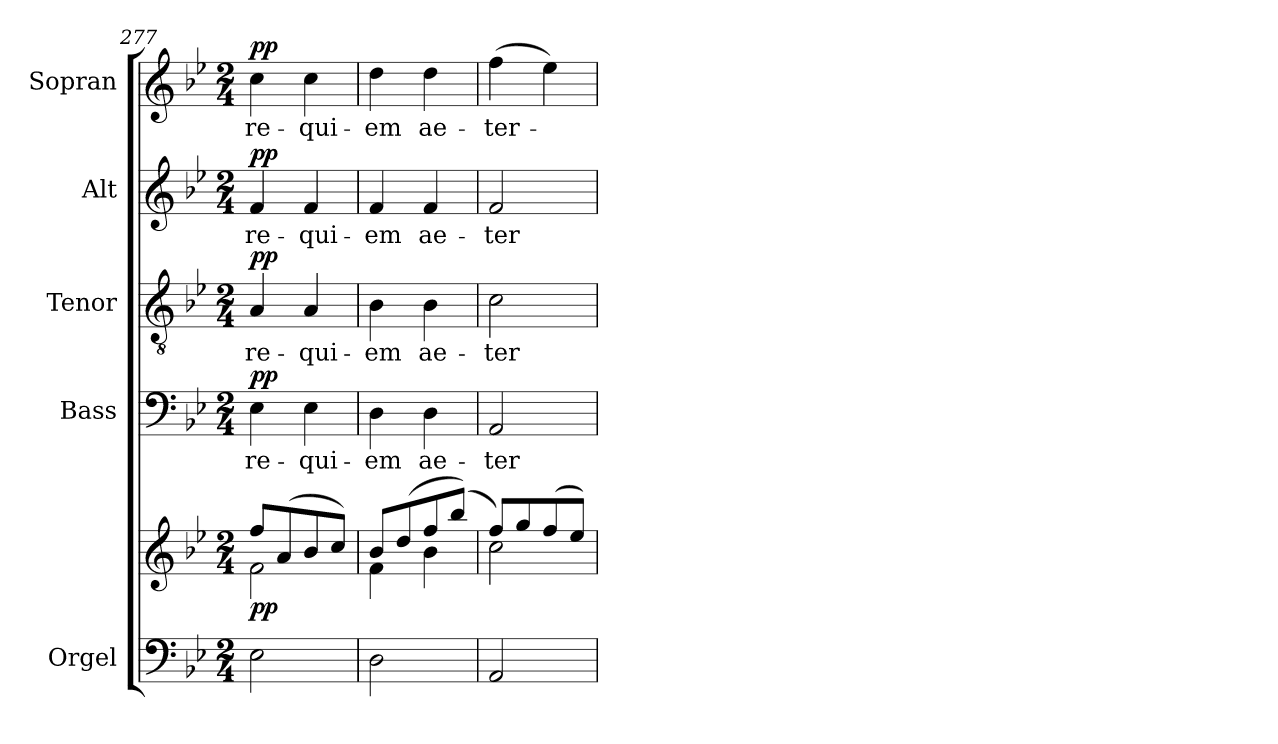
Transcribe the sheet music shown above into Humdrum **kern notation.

**kern	**kern	**dynam	**kern	**text	**dynam	**kern	**text	**dynam	**kern	**text	**dynam	**kern	**text	**dynam
*part5	*part5	*part5	*part4	*part4	*part4	*part3	*part3	*part3	*part2	*part2	*part2	*part1	*part1	*part1
*staff6	*staff5	*staff5/6	*staff4	*staff4	*staff4	*staff3	*staff3	*staff3	*staff2	*staff2	*staff2	*staff1	*staff1	*staff1
*I"Orgel	*	*	*I"Bass	*	*	*I"Tenor	*	*	*I"Alt	*	*	*I"Sopran	*	*
*I'Org.	*	*	*I'B.	*	*	*I'T.	*	*	*I'A.	*	*	*I'S.	*	*
*clefF4	*clefG2	*	*clefF4	*	*	*clefGv2	*	*	*clefG2	*	*	*clefG2	*	*
*k[b-e-]	*k[b-e-]	*	*k[b-e-]	*	*	*k[b-e-]	*	*	*k[b-e-]	*	*	*k[b-e-]	*	*
*B-:	*B-:	*	*B-:	*	*	*B-:	*	*	*B-:	*	*	*B-:	*	*
*M2/4	*M2/4	*	*M2/4	*	*	*M2/4	*	*	*M2/4	*	*	*M2/4	*	*
=277	=277	=277	=277	=277	=277	=277	=277	=277	=277	=277	=277	=277	=277	=277
*	*^	*	*	*	*	*	*	*	*	*	*	*	*	*
!	!	!	!LO:DY:b	!	!LO:LY:b	!LO:DY:a	!	!LO:LY:b	!LO:DY:a	!	!LO:LY:b	!LO:DY:a	!	!LO:LY:b	!LO:DY:a
2E-\	8ff/L	2f\	pp	4E-\	re-	pp	4A/	re-	pp	4f/	re-	pp	4cc\	re-	pp
.	(>8a/	.	.	.	.	.	.	.	.	.	.	.	.	.	.
!	!	!	!	!	!LO:LY:b	!	!	!LO:LY:b	!	!	!LO:LY:b	!	!	!LO:LY:b	!
.	8b-/	.	.	4E-\	-qui-	.	4A/	-qui-	.	4f/	-qui-	.	4cc\	-qui-	.
.	8cc/J)	.	.	.	.	.	.	.	.	.	.	.	.	.	.
=278	=278	=278	=278	=278	=278	=278	=278	=278	=278	=278	=278	=278	=278	=278	=278
!	!	!	!	!	!LO:LY:b	!	!	!LO:LY:b	!	!	!LO:LY:b	!	!	!LO:LY:b	!
2D\	8b-/L	4f\	.	4D\	-em	.	4B-\	-em	.	4f/	-em	.	4dd\	-em	.
.	(>8dd/	.	.	.	.	.	.	.	.	.	.	.	.	.	.
!	!	!	!	!	!LO:LY:b	!	!	!LO:LY:b	!	!	!LO:LY:b	!	!	!LO:LY:b	!
.	8ff/	4b-\	.	4D\	ae-	.	4B-\	ae-	.	4f/	ae-	.	4dd\	ae-	.
.	(8bb-/J)	.	.	.	.	.	.	.	.	.	.	.	.	.	.
=279	=279	=279	=279	=279	=279	=279	=279	=279	=279	=279	=279	=279	=279	=279	=279
!	!	!	!	!	!LO:LY:b	!	!	!LO:LY:b	!	!	!LO:LY:b	!	!	!LO:LY:b	!
2AA/	8ff/L)	2cc\	.	2AA/	-ter-	.	2c\	-ter-	.	2f/	-ter-	.	(>4ff\	-ter-	.
.	8gg/	.	.	.	.	.	.	.	.	.	.	.	.	.	.
.	(>8ff/	.	.	.	.	.	.	.	.	.	.	.	4ee-\)	.	.
.	8ee-/J)	.	.	.	.	.	.	.	.	.	.	.	.	.	.
*	*v	*v	*	*	*	*	*	*	*	*	*	*	*	*	*
=	=	=	=	=	=	=	=	=	=	=	=	=	=	=
*-	*-	*-	*-	*-	*-	*-	*-	*-	*-	*-	*-	*-	*-	*-
